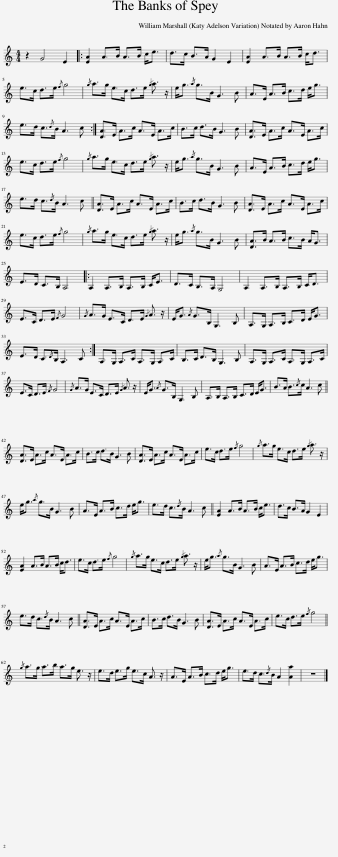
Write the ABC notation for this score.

X:1
L:1/8
M:4/4
I:linebreak $
K:C
V:1 treble
V:1
 z2 G4 E2 |: [EA]2 A>B A>B c<e | d>c B>A G2 E2 | [EA]2 A>B A>B c<d |$ e>c d>e{/f} g4 | %5
{/g} a>g e>c d>e{/g} a3/2 z/ | e<g{/a} g>B G3 B | A>E A>B c>d e<g |$ e>d c3/2{/d}B/ A3 c :| [DA]>E A>c A>E A>c | %10
 B>c d>B G3 B | [DA]>E A>c A>E A>c |$ e>c d>e{/f} g4 |{/g} a>g e>c d>e{/g} a3/2 z/ | e<g{/a} g>B G3 B | %15
 A>E A>B c>d e<g |$ e>d c3/2{/d}B/ A3 c || [DA]>E A>c A>E A>c | B>c d>B G3 B | [DA]>E A>c A>E A>c |$ %20
 e>c d>e{/f} g4 |{/g} a>g e>c d>e{/g} a3/2 z/ | e<g{/a} g>B G3 B | [DA]>B A>B c>B A<G |$ E>D C>B, A,4 |: %25
 A,2 A,>B, A,>B, C<E | D>C B,>A, G,4 | A,2 A,>B, A,>B, C<D |$ E>C D>E{/F} G4 |{/G} A>G E>C D>E{/G} A3/2 z/ | %30
 E<G{/A} G>B, G,3 B, | A,>G, A,>B, C>D E<G |$ E>D C3/2{/D}B,/ A,3 C :| A,>G, A,>C A,>G, A,>C | B,>C D>B, G,3 B, | %35
 A,>G, A,>C A,>G, A,>C |$ E>C D>E{/F} G4 |{/G} A>G E>C D>E{/G} A3/2 z/ | E<G{/A} G>B, G,3 B, | A,>B, A,>B, C>D E<G | %40
 B>A B3/2{/c}c/ A3 c ||$ [DA]>E A>c A>E A>c | B>c d>B G3 B | [DA]>E A>c A>E A>c | e>c d>e{/f} g4 | %45
{/g} a>g e>c d>e{/g} a3/2 z/ |$ e<g{/a} g>B G3 B | A>E A>B c>d e<g | e>d c3/2{/d}B/ A3 c || [EA]2 A>B A>B c<e | %50
 d>c B>A G2 E2 |$ [EA]2 A>B A>B c<d | e>c d>e{/f} g4 |{/g} a>g e>c d>e{/g} a3/2 z/ | e<g{/a} g>B G3 B | %55
 A>E A>B c>d e<g |$ e>d c3/2{/d}B/ A3 c || [DA]>E A>c A>E A>c | B>c d>B G3 B | [DA]>E A>c A>E A>c | %60
 e>c d>e{/f} g4 ||${/g} a>g a>b a>g e3/2 z/ | e>d e>g e>c A3/2 z/ | A>E A>B c>d e<g | e>d c3/2{/d}B/ A2 [Aa]2 | %65
 z8 |] %66
